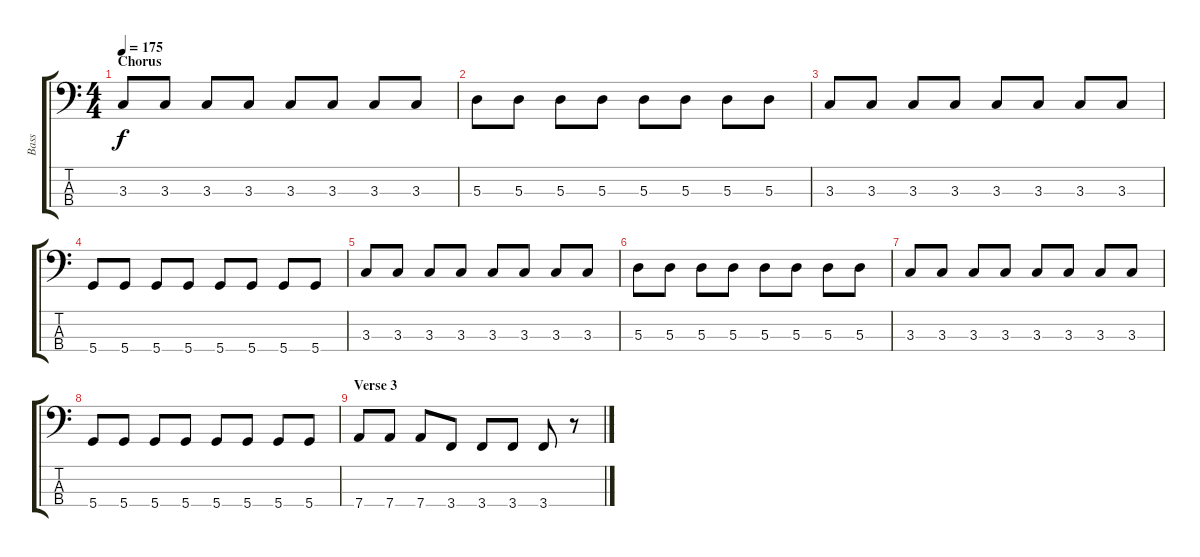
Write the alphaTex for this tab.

\track ("Bass" "Bass") {instrument electricbasspick}
\staff {score tabs}
\tuning (G2 D2 A1 D1) {hide}
\ts (4 4)
\section ("" "Chorus")
\tempo 175
\clef f4
\ks c
3.3.8{dy f} 3.3.8 3.3.8 3.3.8 3.3.8 3.3.8 3.3.8 3.3.8 |
5.3.8 5.3.8 5.3.8 5.3.8 5.3.8 5.3.8 5.3.8 5.3.8 |
3.3.8 3.3.8 3.3.8 3.3.8 3.3.8 3.3.8 3.3.8 3.3.8 |
5.4.8 5.4.8 5.4.8 5.4.8 5.4.8 5.4.8 5.4.8 5.4.8 |
3.3.8 3.3.8 3.3.8 3.3.8 3.3.8 3.3.8 3.3.8 3.3.8 |
5.3.8 5.3.8 5.3.8 5.3.8 5.3.8 5.3.8 5.3.8 5.3.8 |
3.3.8 3.3.8 3.3.8 3.3.8 3.3.8 3.3.8 3.3.8 3.3.8 |
5.4.8 5.4.8 5.4.8 5.4.8 5.4.8 5.4.8 5.4.8 5.4.8 |
\section ("" "Verse 3")
7.4.8 7.4.8 7.4.8 3.4.8 3.4.8 3.4.8 3.4.8 r.8
